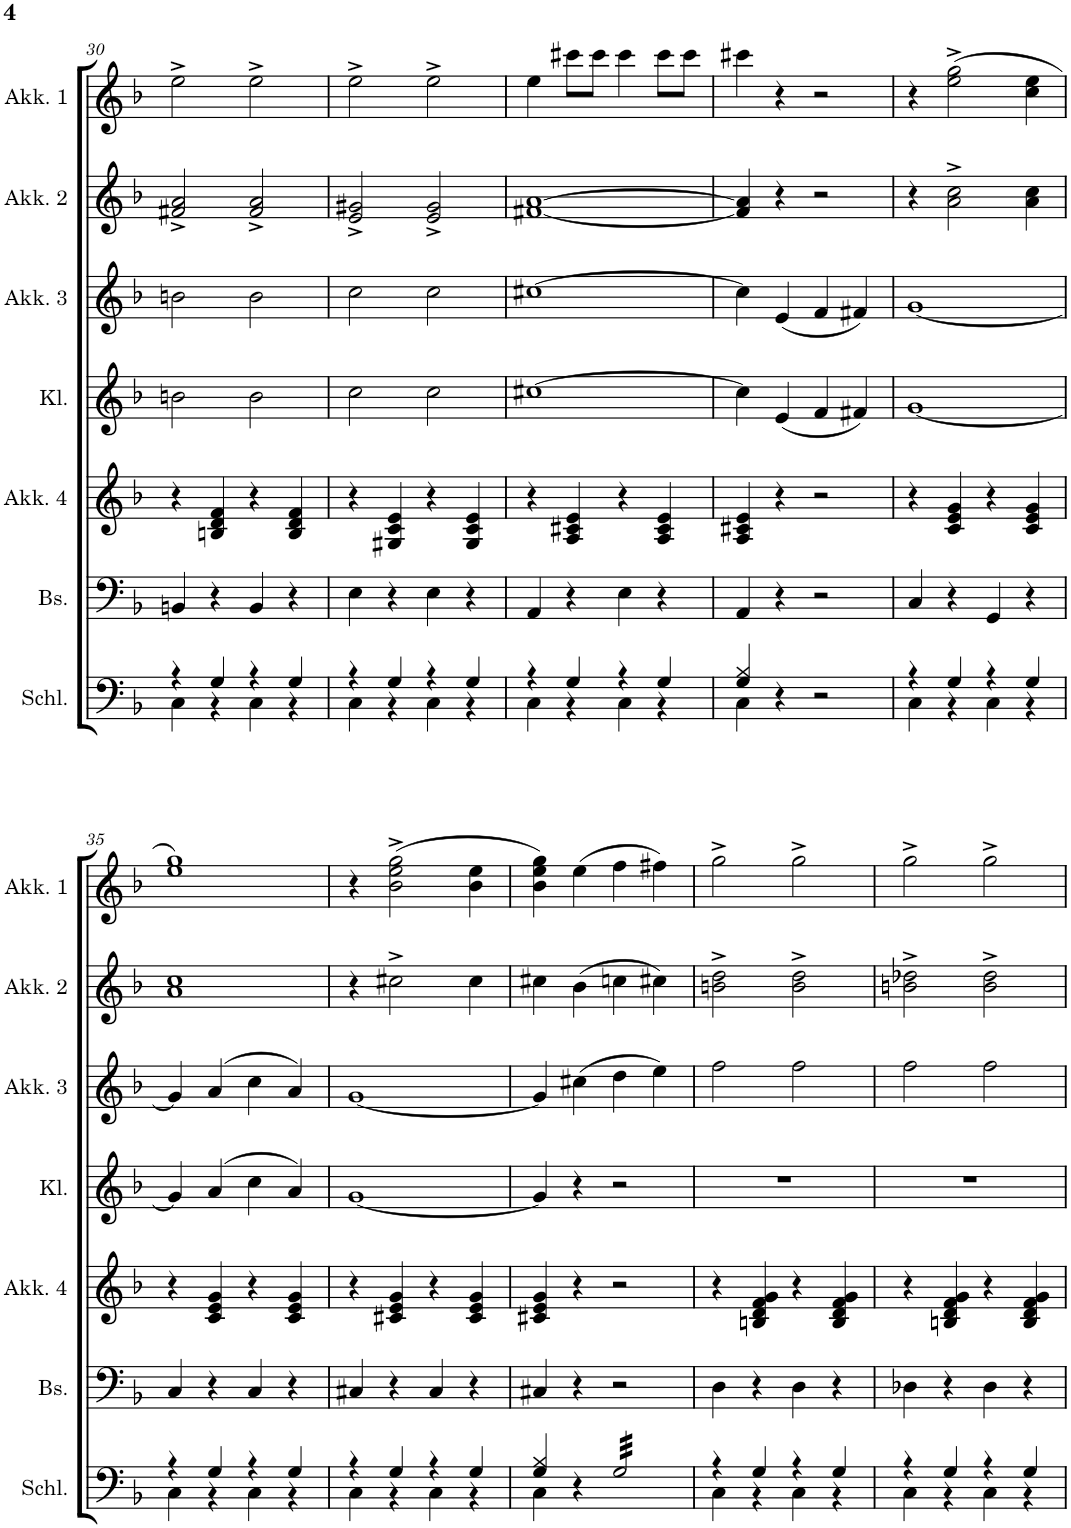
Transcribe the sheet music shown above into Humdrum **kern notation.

**kern	**kern	**kern	**kern	**kern	**kern	**kern
*part7	*part6	*part5	*part4	*part3	*part2	*part1
*staff7	*staff6	*staff5	*staff4	*staff3	*staff2	*staff1
*I"Schlagzeug	*I"Bass	*I"Akkordeon 4	*I"Keyboard	*I"Akkordeon 3	*I"Akkordeon 2	*I"Akkordeon 1
*I'Schl.	*I'Bs.	*I'Akk. 4	*I'Keyb.	*I'Akk. 3	*I'Akk. 2	*I'Akk. 1
!!LO:PB:g=z
*clefF4	*clefF4	*clefG2	*clefG2	*clefG2	*clefG2	*clefG2
*k[b-]	*k[b-]	*k[b-]	*k[b-]	*k[b-]	*k[b-]	*k[b-]
*M2/2	*M2/2	*M2/2	*M2/2	*M2/2	*M2/2	*M2/2
*met(c|)	*met(c|)	*met(c|)	*met(c|)	*met(c|)	*met(c|)	*met(c|)
=30	=30	=30	=30	=30	=30	=30
*^	*	*	*	*	*	*
4r	4C\	4BBn/	4r	2bn\	2bn\	2f#X/^ 2a/^	2ee^\
4G/	4r	4r	4Bn/ 4d/ 4f/	.	.	.	.
4r	4C\	4BB/	4r	2b\	2b\	2f#/^ 2a/^	2ee^\
4G/	4r	4r	4B/ 4d/ 4f/	.	.	.	.
=31	=31	=31	=31	=31	=31	=31	=31
4r	4C\	4E\	4r	2cc\	2cc\	2e/^ 2g#X/^	2ee^\
4G/	4r	4r	4G#X/ 4c/ 4e/	.	.	.	.
4r	4C\	4E\	4r	2cc\	2cc\	2e/^ 2g#/^	2ee^\
4G/	4r	4r	4G#/ 4c/ 4e/	.	.	.	.
=32	=32	=32	=32	=32	=32	=32	=32
4r	4C\	4AA/	4r	[1cc#X	[1cc#X	[1f#X [1a	4ee\
4G/	4r	4r	4A/ 4c#X/ 4e/	.	.	.	8ccc#X\L
.	.	.	.	.	.	.	8ccc#\J
4r	4C\	4E\	4r	.	.	.	4ccc#\
4G/	4r	4r	4A/ 4c#/ 4e/	.	.	.	8ccc#\L
.	.	.	.	.	.	.	8ccc#\J
=33	=33	=33	=33	=33	=33	=33	=33
4G/ 4B-/	4C\	4AA/	4A/ 4c#X/ 4e/	4cc#\]	4cc#\]	4f#/] 4a/]	4ccc#X\
4r	4ryy	4r	4r	(4e/	(4e/	4r	4r
2r	2ryy	2r	2r	4f/	4f/	2r	2r
.	.	.	.	4f#X/)	4f#X/)	.	.
=34	=34	=34	=34	=34	=34	=34	=34
4r	4C\	4C/	4r	[1g	[1g	4r	4r
4G/	4r	4r	4c/ 4e/ 4g/	.	.	2a\^ 2cc\^	(2ee\^ 2gg\^
4r	4C\	4GG/	4r	.	.	.	.
4G/	4r	4r	4c/ 4e/ 4g/	.	.	4a\ 4cc\	4cc\ 4ee\
!!LO:LB:g=z
=35	=35	=35	=35	=35	=35	=35	=35
4r	4C\	4C/	4r	4g/]	4g/]	1a 1cc	1ee 1gg)
4G/	4r	4r	4c/ 4e/ 4g/	(4a/	(4a/	.	.
4r	4C\	4C/	4r	4cc\	4cc\	.	.
4G/	4r	4r	4c/ 4e/ 4g/	4a/)	4a/)	.	.
=36	=36	=36	=36	=36	=36	=36	=36
4r	4C\	4C#X/	4r	[1g	[1g	4r	4r
4G/	4r	4r	4c#X/ 4e/ 4g/	.	.	2cc#X^\	(2b-\^ 2ee\^ 2gg\^
4r	4C\	4C#/	4r	.	.	.	.
4G/	4r	4r	4c#/ 4e/ 4g/	.	.	4cc#\	4b-\ 4ee\
=37	=37	=37	=37	=37	=37	=37	=37
4G/ 4B-/	4C\	4C#X/	4c#X/ 4e/ 4g/	4g/]	4g/]	4cc#X\	4b-\ 4ee\ 4gg\)
4r	4ryy	4r	4r	4r	(4cc#X\	(4b-\	(4ee\
*tremolo	*	*	*	*	*	*	*
32G/LLL	2ryy	2r	2r	2r	4dd\	4ccn\	4ff\
32G/	.	.	.	.	.	.	.
32G/	.	.	.	.	.	.	.
32G/	.	.	.	.	.	.	.
32G/	.	.	.	.	.	.	.
32G/	.	.	.	.	.	.	.
32G/	.	.	.	.	.	.	.
32G/	.	.	.	.	.	.	.
32G/	.	.	.	.	4ee\)	4cc#X\)	4ff#X\)
32G/	.	.	.	.	.	.	.
32G/	.	.	.	.	.	.	.
32G/	.	.	.	.	.	.	.
32G/	.	.	.	.	.	.	.
32G/	.	.	.	.	.	.	.
32G/	.	.	.	.	.	.	.
32G/JJJ	.	.	.	.	.	.	.
*Xtremolo	*	*	*	*	*	*	*
=38	=38	=38	=38	=38	=38	=38	=38
4r	4C\	4D\	4r	1r	2ff\	2bn\^ 2dd\^	2gg^\
4G/	4r	4r	4Bn/ 4d/ 4f/ 4g/	.	.	.	.
4r	4C\	4D\	4r	.	2ff\	2b\^ 2dd\^	2gg^\
4G/	4r	4r	4B/ 4d/ 4f/ 4g/	.	.	.	.
=39	=39	=39	=39	=39	=39	=39	=39
4r	4C\	4D-X\	4r	1r	2ff\	2bn\^ 2dd-X\^	2gg^\
4G/	4r	4r	4Bn/ 4d/ 4f/ 4g/	.	.	.	.
4r	4C\	4D-\	4r	.	2ff\	2b\^ 2dd-\^	2gg^\
4G/	4r	4r	4B/ 4d/ 4f/ 4g/	.	.	.	.
*v	*v	*	*	*	*	*	*
=	=	=	=	=	=	=
*-	*-	*-	*-	*-	*-	*-
